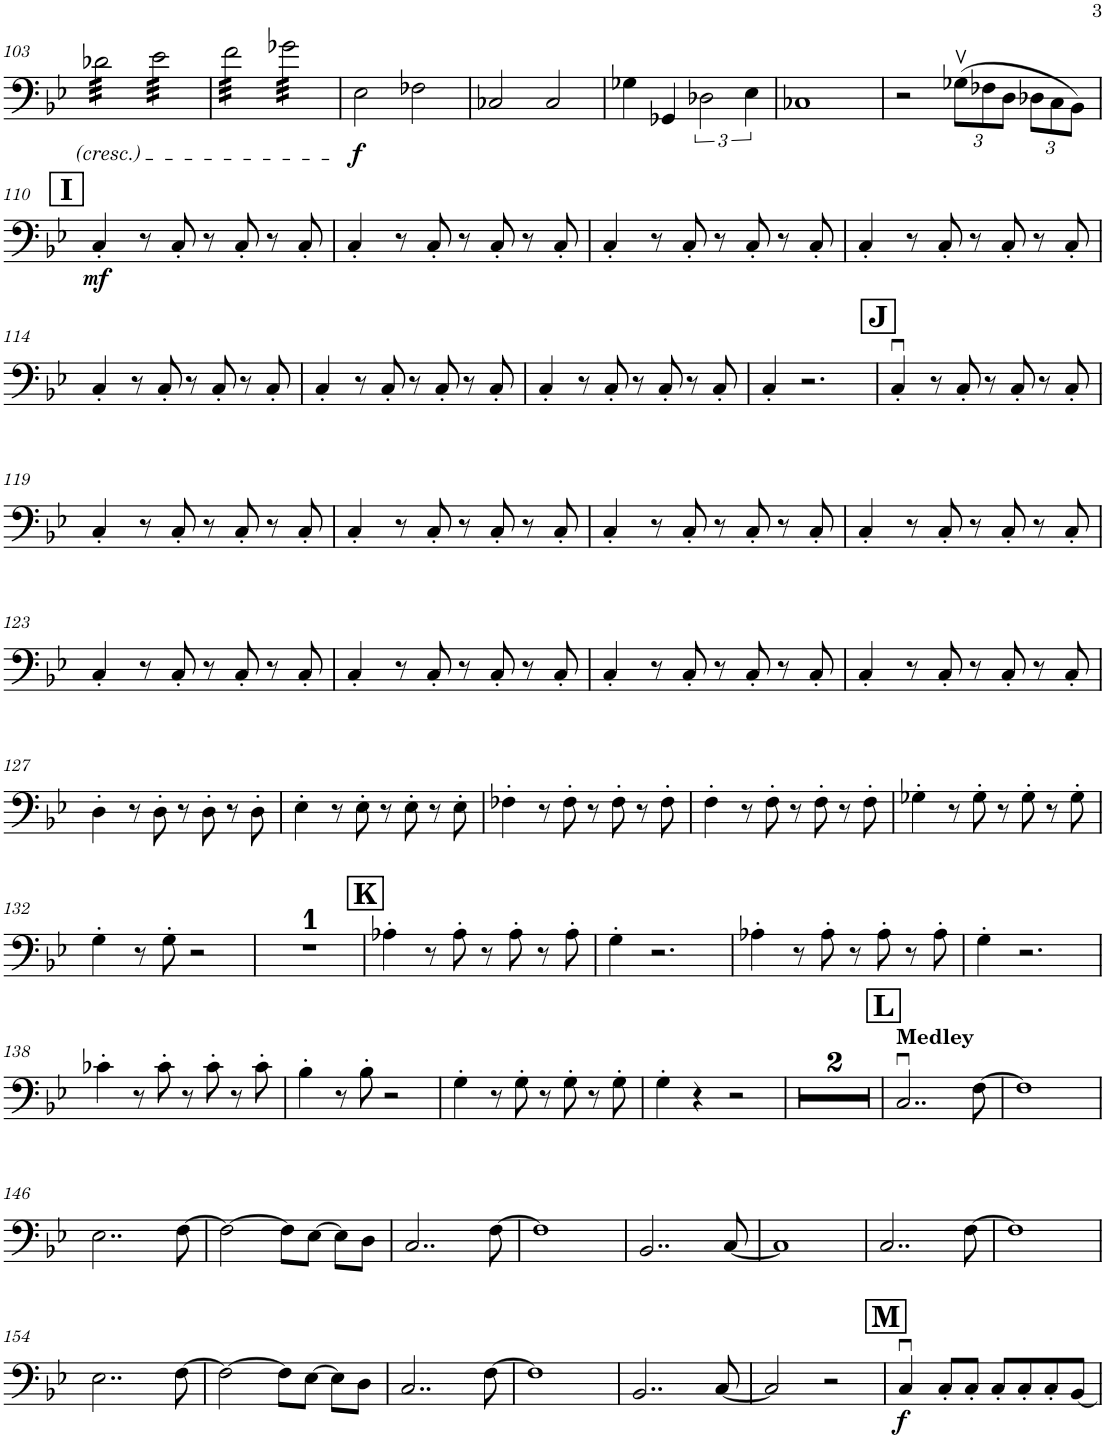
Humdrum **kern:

**kern	**dynam
*part1	*part1
*staff1	*staff1
*I"Violoncellos	*
*I'Vcs.	*
!!LO:PB:g=z
*clefF4	*
*k[b-e-]	*
*M4/4	*
=103	=103
*tremolo	*
32d-X\LLL	.
32d-X\	.
32d-X\	.
32d-X\	.
32d-X\	.
32d-X\	.
32d-X\	.
32d-X\	.
32d-X\	.
32d-X\	.
32d-X\	.
32d-X\	.
32d-X\	.
32d-X\	.
32d-X\	.
32d-X\JJJ	.
32e-\LLL	.
32e-\	.
32e-\	.
32e-\	.
32e-\	.
32e-\	.
32e-\	.
32e-\	.
32e-\	.
32e-\	.
32e-\	.
32e-\	.
32e-\	.
32e-\	.
32e-\	.
32e-\JJJ	.
=104	=104
32f\LLL	.
32f\	.
32f\	.
32f\	.
32f\	.
32f\	.
32f\	.
32f\	.
32f\	.
32f\	.
32f\	.
32f\	.
32f\	.
32f\	.
32f\	.
32f\JJJ	.
32g-X\LLL	.
32g-X\	.
32g-X\	.
32g-X\	.
32g-X\	.
32g-X\	.
32g-X\	.
32g-X\	.
32g-X\	.
32g-X\	.
32g-X\	.
32g-X\	.
32g-X\	.
32g-X\	.
32g-X\	.
32g-X\JJJ	.
*Xtremolo	*
=105	=105
!	!LO:DY:b
2E-\	f
2F-X\	.
=106	=106
2C-X/	.
2C-/	.
=107	=107
4G-X\	.
4GG-X/	.
3D-X\	.
6E-\	.
=108	=108
1C-X	.
=109	=109
2r	.
*Xbrackettup	*
(12G-Xv\L	.
12F-X\	.
12D\J	.
12D-X\L	.
12C\	.
12BB-\J)	.
!!LO:LB:g=z
!!LO:REH:place=s1:a:B:cj:fs=14:t=I
=110	=110
!	!LO:DY:b
4C'/	mf
8r	.
8C'/	.
8r	.
8C'/	.
8r	.
8C'/	.
=111	=111
4C'/	.
8r	.
8C'/	.
8r	.
8C'/	.
8r	.
8C'/	.
=112	=112
4C'/	.
8r	.
8C'/	.
8r	.
8C'/	.
8r	.
8C'/	.
=113	=113
4C'/	.
8r	.
8C'/	.
8r	.
8C'/	.
8r	.
8C'/	.
!!LO:LB:g=z
=114	=114
4C'/	.
8r	.
8C'/	.
8r	.
8C'/	.
8r	.
8C'/	.
=115	=115
4C'/	.
8r	.
8C'/	.
8r	.
8C'/	.
8r	.
8C'/	.
=116	=116
4C'/	.
8r	.
8C'/	.
8r	.
8C'/	.
8r	.
8C'/	.
=117	=117
4C'/	.
2.r	.
!!LO:REH:place=s1:a:B:cj:fs=14:t=J
=118	=118
4Cu'/	.
8r	.
8C'/	.
8r	.
8C'/	.
8r	.
8C'/	.
!!LO:LB:g=z
=119	=119
4C'/	.
8r	.
8C'/	.
8r	.
8C'/	.
8r	.
8C'/	.
=120	=120
4C'/	.
8r	.
8C'/	.
8r	.
8C'/	.
8r	.
8C'/	.
=121	=121
4C'/	.
8r	.
8C'/	.
8r	.
8C'/	.
8r	.
8C'/	.
=122	=122
4C'/	.
8r	.
8C'/	.
8r	.
8C'/	.
8r	.
8C'/	.
!!LO:LB:g=z
=123	=123
4C'/	.
8r	.
8C'/	.
8r	.
8C'/	.
8r	.
8C'/	.
=124	=124
4C'/	.
8r	.
8C'/	.
8r	.
8C'/	.
8r	.
8C'/	.
=125	=125
4C'/	.
8r	.
8C'/	.
8r	.
8C'/	.
8r	.
8C'/	.
=126	=126
4C'/	.
8r	.
8C'/	.
8r	.
8C'/	.
8r	.
8C'/	.
!!LO:LB:g=z
=127	=127
4D'\	.
8r	.
8D'\	.
8r	.
8D'\	.
8r	.
8D'\	.
=128	=128
4E-'\	.
8r	.
8E-'\	.
8r	.
8E-'\	.
8r	.
8E-'\	.
=129	=129
4F-X'\	.
8r	.
8F-'\	.
8r	.
8F-'\	.
8r	.
8F-'\	.
=130	=130
4F'\	.
8r	.
8F'\	.
8r	.
8F'\	.
8r	.
8F'\	.
=131	=131
4G-X'\	.
8r	.
8G-'\	.
8r	.
8G-'\	.
8r	.
8G-'\	.
!!LO:LB:g=z
=132	=132
4G'\	.
8r	.
8G'\	.
2r	.
=133	=133
1r	.
!!LO:REH:place=s1:a:B:cj:fs=14:t=K
=134	=134
4A-X'\	.
8r	.
8A-'\	.
8r	.
8A-'\	.
8r	.
8A-'\	.
=135	=135
4G'\	.
2.r	.
=136	=136
4A-X'\	.
8r	.
8A-'\	.
8r	.
8A-'\	.
8r	.
8A-'\	.
=137	=137
4G'\	.
2.r	.
!!LO:LB:g=z
=138	=138
4c-X'\	.
8r	.
8c-'\	.
8r	.
8c-'\	.
8r	.
8c-'\	.
=139	=139
4B-'\	.
8r	.
8B-'\	.
2r	.
=140	=140
4G'\	.
8r	.
8G'\	.
8r	.
8G'\	.
8r	.
8G'\	.
=141	=141
4G'\	.
4r	.
2r	.
=142	=142
1r	.
=143	=143
1r	.
!!LO:REH:place=s1:a:B:cj:fs=14:t=L
=144	=144
!LO:TX:a:B:t=Medley	!
2..Cu/	.
[8F\	.
=145	=145
1F]	.
!!LO:LB:g=z
=146	=146
2..E-\	.
[8F\	.
=147	=147
2F\_	.
8F\L]	.
[8E-\J	.
8E-\L]	.
8D\J	.
=148	=148
2..C/	.
[8F\	.
=149	=149
1F]	.
=150	=150
2..BB-/	.
[8C/	.
=151	=151
1C]	.
=152	=152
2..C/	.
[8F\	.
=153	=153
1F]	.
!!LO:LB:g=z
=154	=154
2..E-\	.
[8F\	.
=155	=155
2F\_	.
8F\L]	.
[8E-\J	.
8E-\L]	.
8D\J	.
=156	=156
2..C/	.
[8F\	.
=157	=157
1F]	.
=158	=158
2..BB-/	.
[8C/	.
=159	=159
2C/]	.
2r	.
=	=
*-	*-
